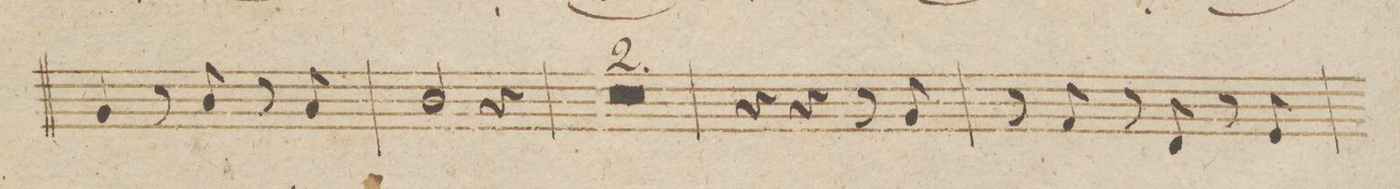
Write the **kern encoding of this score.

**kern	**dynam
*I"Violino 1mo	*
*clefG2	*
*k[b-e-]	*
*met(c)	*
*M3/4	*
4g/	.
8r	.
8b-/	.
8r	.
8a/	.
=87	=87
2b-/	.
4r	.
=88	=88
1.r	.
=89	=89
=90	=90
4r	.
4r	.
8r	.
8g/	.
=91	=91
8r	.
8f/	.
8r	.
8d/	.
8r	.
8e-/	.
=92	=92
*-	*-
